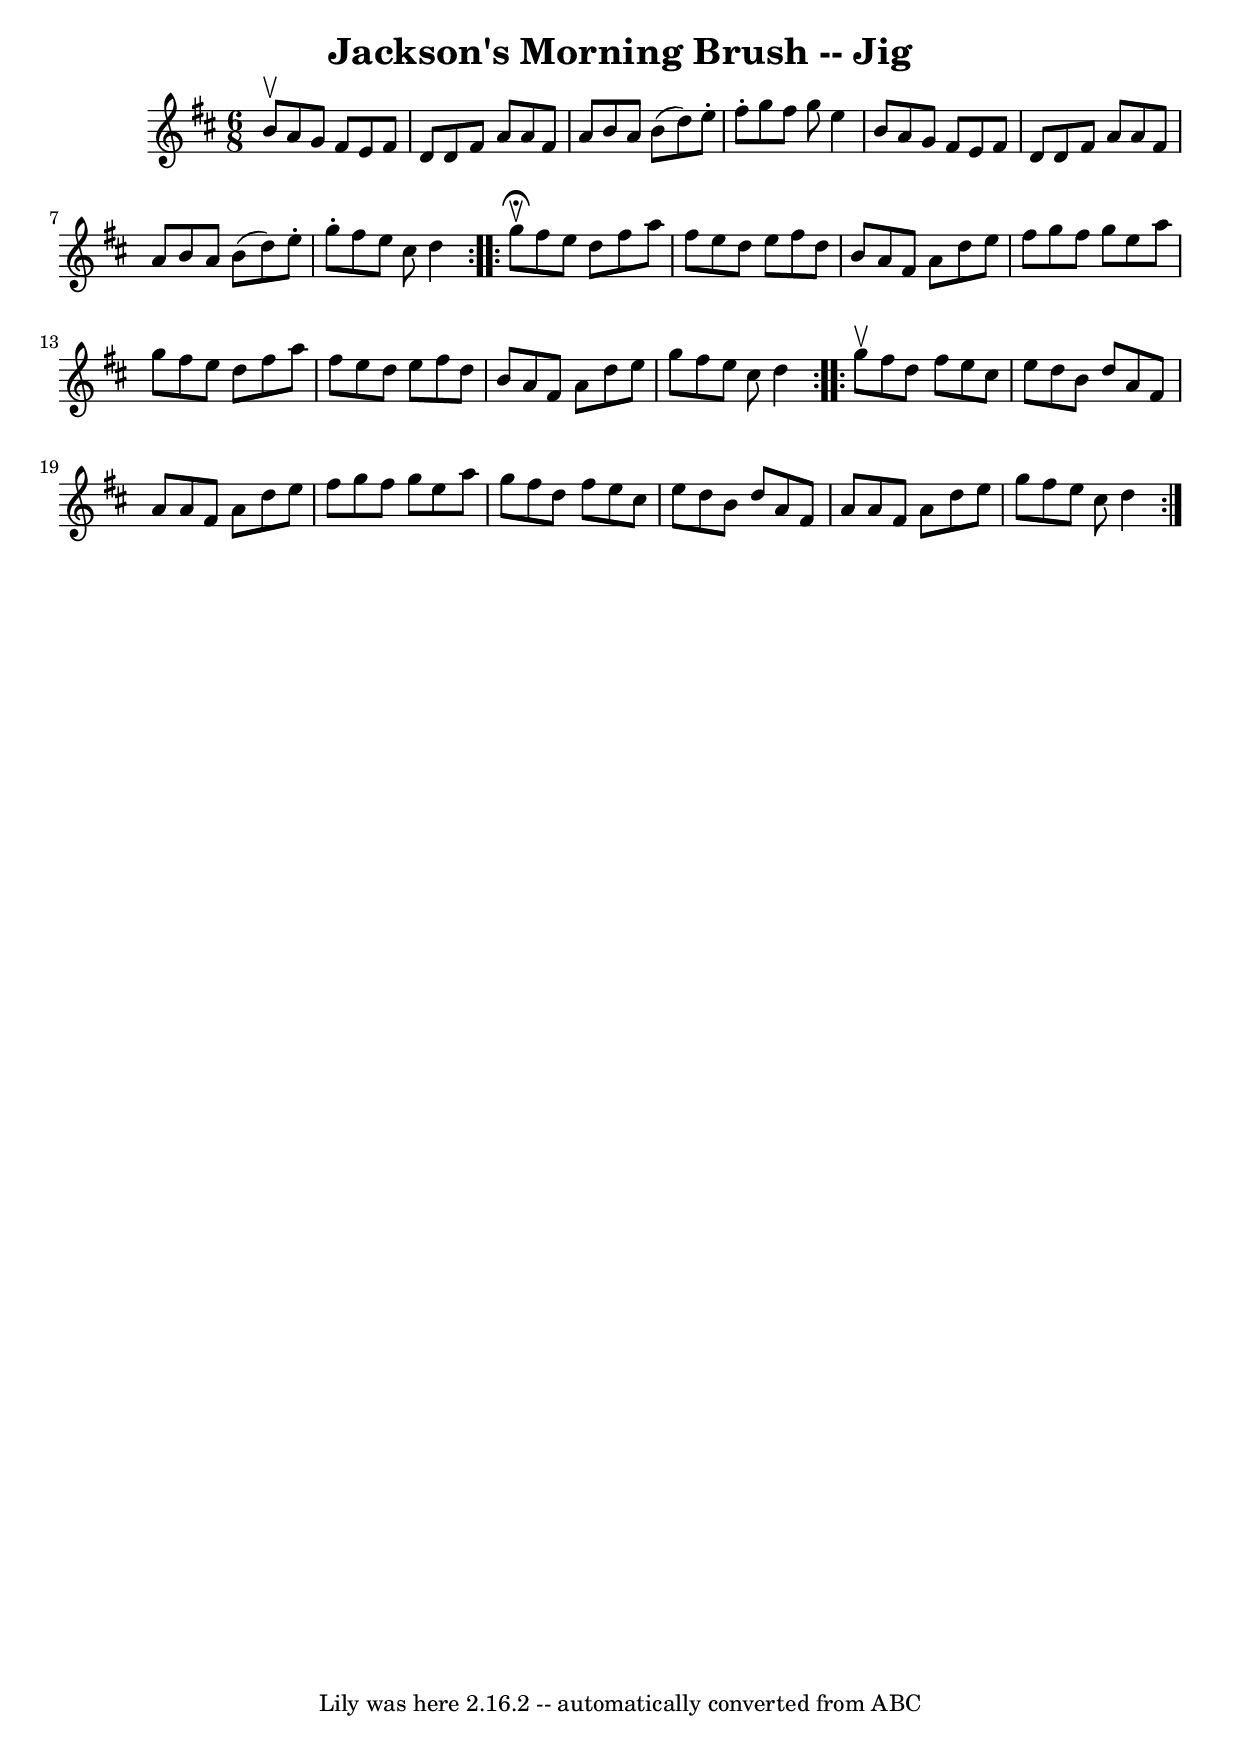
\version "2.7.40"
\include "Mammoth.ily"
\header {
	%% book = "Ryan's Mammoth Collection"
	crossRefNumber = "1"
	footnotes = "\\\\86 446"
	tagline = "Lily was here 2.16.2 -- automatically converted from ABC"
	title = "Jackson's Morning Brush -- Jig"
}
voicedefault =  {


\repeat volta 2 {
\time 6/8 
\key d \major b'8^\upbow |
 a'8 g'8 fis'8 e'8   
 fis'8 d'8    |
 d'8 fis'8 a'8 a'8 fis'8 a'8    
|
 b'8 a'8 b'8 (d''8) e''8 -. fis''8 -.   |
   
g''8 fis''8 g''8 e''4 b'8    |
 a'8 g'8 fis'8    
e'8 fis'8 d'8    |
 d'8 fis'8 a'8 a'8 fis'8 a'8    
|
 b'8 a'8 b'8 (d''8) e''8 -. g''8 -.   |
   
fis''8 e''8 cis''8 d''4    }     \repeat volta 2 { g''8 
^\fermata^\upbow |
 fis''8 e''8 d''8 fis''8 a''8    
fis''8    |
 e''8 d''8 e''8 fis''8 d''8 b'8    |
  
 a'8 fis'8 a'8 d''8 e''8 fis''8    |
 g''8 fis''8    
g''8 e''8 a''8 g''8    |
 fis''8 e''8 d''8 fis''8   
 a''8 fis''8    |
 e''8 d''8 e''8 fis''8 d''8 b'8    
|
 a'8 fis'8 a'8 d''8 e''8 g''8    |
 fis''8    
e''8 cis''8 d''4  }     \repeat volta 2 { g''8^\upbow |
     
fis''8 d''8 fis''8 e''8 cis''8 e''8    |
 d''8 b'8    
d''8 a'8 fis'8 a'8    |
 a'8 fis'8 a'8 d''8 e''8   
 fis''8    |
 g''8 fis''8 g''8 e''8 a''8 g''8    
|
 fis''8 d''8 fis''8 e''8 cis''8 e''8    |
   
d''8 b'8 d''8 a'8 fis'8 a'8    |
 a'8 fis'8 a'8    
d''8 e''8 g''8    |
 fis''8 e''8 cis''8 d''4      }   
}

\score{
    <<

	\context Staff="default"
	{
	    \voicedefault 
	}

    >>
	\layout {
	}
	\midi {}
}
